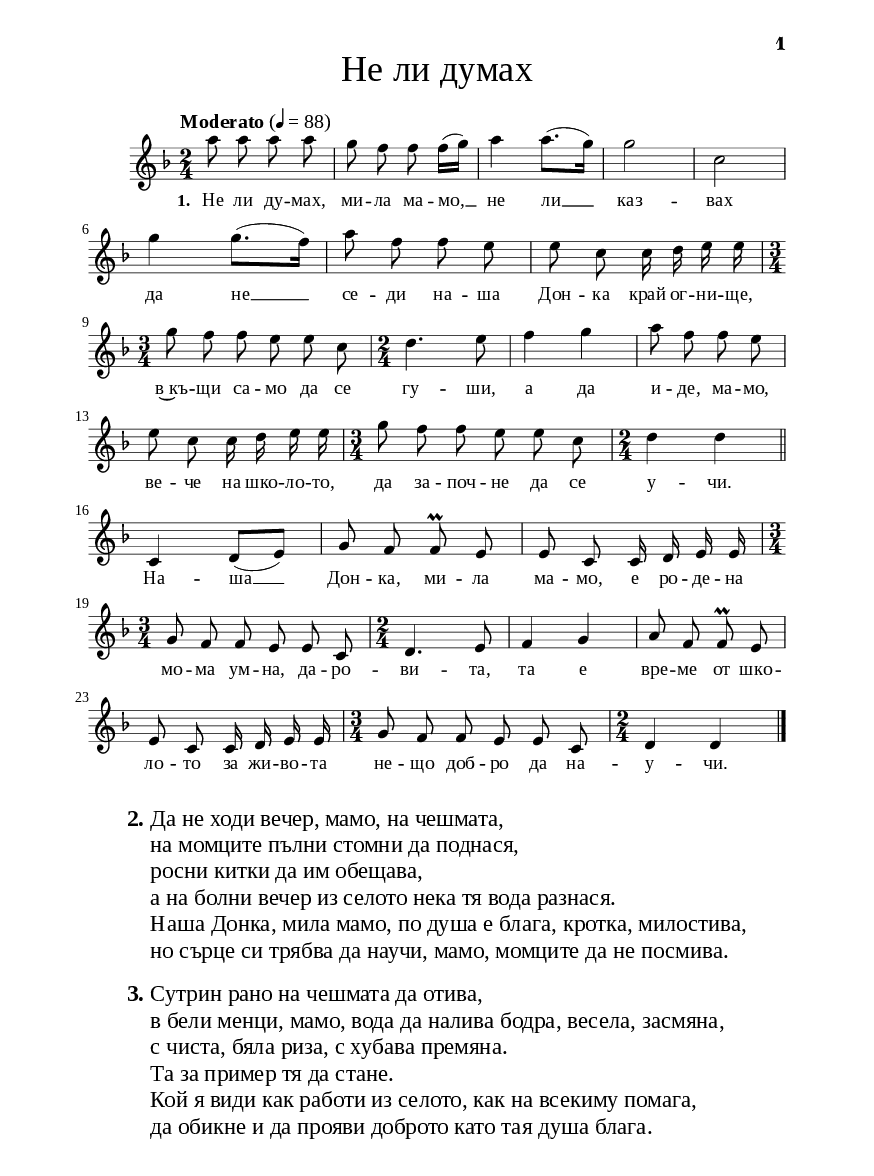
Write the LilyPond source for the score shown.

\version "2.24.4"

% include paper part and global functions
\include "include/globals.ily"

\bookpart {
  \label #'ref154
  \tocItem \markup "Не ли думах"
  \paper {
    print-all-headers = ##t
    print-page-number = ##t
    print-first-page-number = ##t


    % put page numbers on the top

    oddHeaderMarkup = \markup
    \fill-line {
      ""
      \unless \on-first-page-of-part \fromproperty #'header:instrument
      \if \should-print-page-number \abs-fontsize #7 { \number \fromproperty #'page:page-number-string }
    }
    %% evenHeaderMarkup would inherit the value of
    %% oddHeaderMarkup if it were not defined here
    evenHeaderMarkup = \markup
    \fill-line {
      \if \should-print-page-number \abs-fontsize #7 { \number \fromproperty #'page:page-number-string }
      \unless \on-first-page-of-part \fromproperty #'header:instrument
      ""
    }

    oddFooterMarkup = \markup ""

    evenFooterMarkup = ""
    left-margin = 1.5\cm
    right-margin = 1.5\cm
    top-margin = 1\cm
    bottom-margin = 1.2\cm
    ragged-bottom = ##t % do not spread the staves to fill the whole vertical space
    top-markup-spacing.basic-distance = 0\mm % margin between page number and system for the first page
    top-system-spacing.basic-distance = 10\mm % margin between page number and system for the other pages

    % change distance between staves
    system-system-spacing =
    #'((basic-distance . 13)
       (minimum-distance . 6)
       (padding . 1)
       (stretchability . 12))
  }
  \score {
    \include "include/score-layout.ily"

    \new Voice \absolute {
      \clef treble
      \key d \minor
      \time 2/4
      \tempoFunc "Moderato" 4 "88"
      \autoBeamOff

      a''8 a''8 a''8 a''8 | % 2
      g''8 f''8 f''8 f''16 [ ( g''16 ) ] | % 3
      a''4 a''8. [( g''16 )] | % 4
      g''2 | % 5
      c''2 \break | % 6
      g''4 g''8. [( f''16 )] | % 7
      a''8 f''8 f''8 e''8 | % 8
      e''8 c''8 c''16 d''16 e''16 e''16 \break | % 9
      \time 3/4  g''8 f''8 f''8 e''8 e''8 c''8 |
      \time 2/4  d''4. e''8 | % 11
      f''4 g''4 | % 12
      a''8 f''8 f''8 e''8 \break | % 13
      e''8 c''8 c''16 d''16 e''16 e''16 | % 14
      \time 3/4  g''8 f''8 f''8 e''8 e''8 c''8 | % 15
      \time 2/4  d''4 d''4 \bar "||"
      \break | % 16
      c'4 d'8 [( e'8 )] | % 17
      g'8 f'8 f'8\prall e'8 | % 18
      e'8 c'8 c'16 d'16 e'16 e'16 \break | % 19
      \time 3/4  g'8 f'8 f'8 e'8 e'8 c'8 |
      \time 2/4  d'4. e'8 | % 21
      f'4 g'4 | % 22
      a'8 f'8 f'8\prall e'8 \break | % 23
      e'8 c'8 c'16 d'16 e'16 e'16 | % 24
      \time 3/4  g'8 f'8 f'8 e'8 e'8 c'8 | % 25
      \time 2/4  d'4 d'4 \bar "|."
    }

    \addlyrics {
      \set stanza = "1. " Не ли ду
      -- мах, ми -- ла ма -- мо, __ не ли __ каз -- вах да
      не __ се -- ди на -- ша Дон -- ка край ог -- ни --
      ще, в~къ -- щи са -- мо да се гу -- ши, а да
      и -- де, ма -- мо, ве -- че на шко -- ло -- то,
      да за -- поч -- не да се у -- чи. На -- ша __ Дон
      -- ка, ми -- ла ма -- мо, е ро -- де -- на мо --
      ма ум -- на, да -- ро -- ви -- та, та е вре --
      ме от шко -- ло -- то за жи -- во -- та не --
      що доб -- ро да на -- у -- чи.
    }

    \header {
      title = \titleFunc #'ref_desc_15 "Не ли думах" "Ne li dumah"
    }

    \midi{}

  } % score

  \markup \vspace #1

  \markup \abs-fontsize #11 \override #`(baseline-skip . ,bgCoupletBaselineSkip) {
    \fill-line {
      \column {
        \line {
          \bold "2."
          \column {
            "Да не ходи вечер, мамо, на чешмата,"
            "на момците пълни стомни да поднася,"
            "росни китки да им обещава,"
            "а на болни вечер из селото нека тя вода разнася."
            "Наша Донка, мила мамо, по душа е блага, кротка, милостива,"
            "но сърце си трябва да научи, мамо, момците да не посмива."
          }
        }
        \vspace #1
        \line {
          \bold "3."
          \column {
            "Сутрин рано на чешмата да отива,"
            "в бели менци, мамо, вода да налива бодра, весела, засмяна,"
            "с чиста, бяла риза, с хубава премяна."
            "Та за пример тя да стане."
            "Кой я види как работи из селото, как на всекиму помага,"
            "да обикне и да прояви доброто като тая душа блага."
          }
        }
      }
    }
  }

} % bookpart
